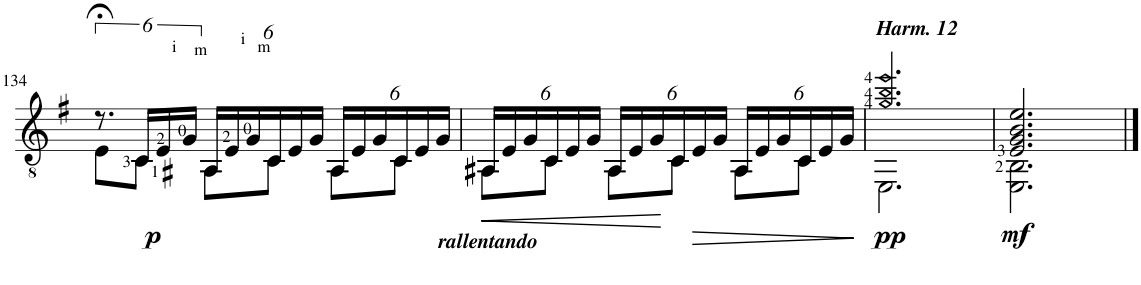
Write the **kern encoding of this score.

**kern	**dynam
*part1	*part1
*staff1	*staff1
*I"Klassieke gitaar	*
*I'Git.	*
!!LO:PB:g=z
*clefGv2	*
*k[f#]	*
*M3/4	*
=134	=134
*^	*
12.r;<	8E\L	.
!	!	!LO:DY:b
24C/LL	8C\J	p
24E/	.	.
24G/JJ	.	.
*Xbrackettup	*	*
24AA#X/LL	8AA#\L	.
24E/	.	.
24G/	.	.
24C/	8C\J	.
24E/	.	.
24G/JJ	.	.
24AA#/LL	8AA#\L	.
24E/	.	.
24G/	.	.
24C/	8C\J	.
24E/	.	.
24G/JJ	.	.
=135	=135	=135
!LO:TX:b:Bi:t=rallentando	!	!
!	!	!LO:HP:b
24AA#X/LL	8AA#\L	<
24E/	.	.
24G/	.	.
24C/	8C\J	.
24E/	.	.
24G/JJ	.	.
24AA#/LL	8AA#\L	.
24E/	.	.
24G/	.	.
24C/	8C\J	[
!	!	!LO:HP:b
24E/	.	>
24G/JJ	.	.
24AA#/LL	8AA#\L	.
24E/	.	.
24G/	.	.
24C/	8C\J	.
24E/	.	.
24G/JJ	.	.
*v	*v	*
.	]
=136	=136
*^	*
!LO:TX:a:Bi:t=Harm. 12	!	!
!	!	!LO:DY:b
2.g/ 2.b/ 2.ee/	2.EE\	pp
=137	=137	=137
!	!	!LO:DY:b
2.E/ 2.G/ 2.B/ 2.e/	2.EE\ 2.BB\	mf
*v	*v	*
==	==
*-	*-
